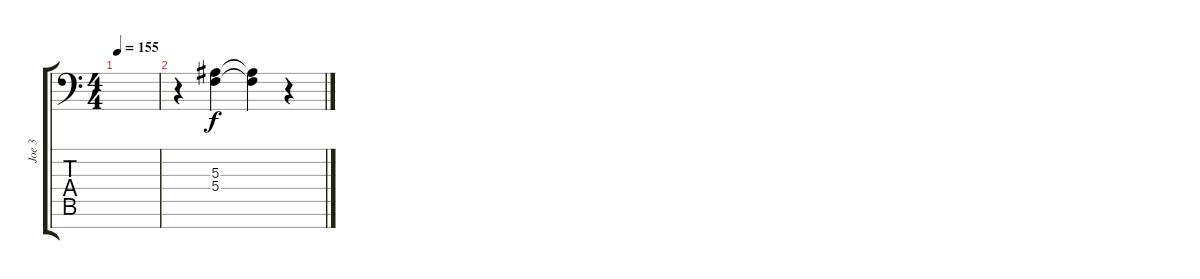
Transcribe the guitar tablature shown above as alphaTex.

\track ("Joe 3" "Joe 3") {instrument orchestrahit}
\staff {score tabs}
\tuning (D4 A3 F3 C3 G2 C2 G1) {hide}
\ts (4 4)
\tempo 155
\clef f4
\ks c
|
r.4{instrument reversecymbal} (5.3 5.4).4 (5.3{t} 5.4{t}).4 r.4
